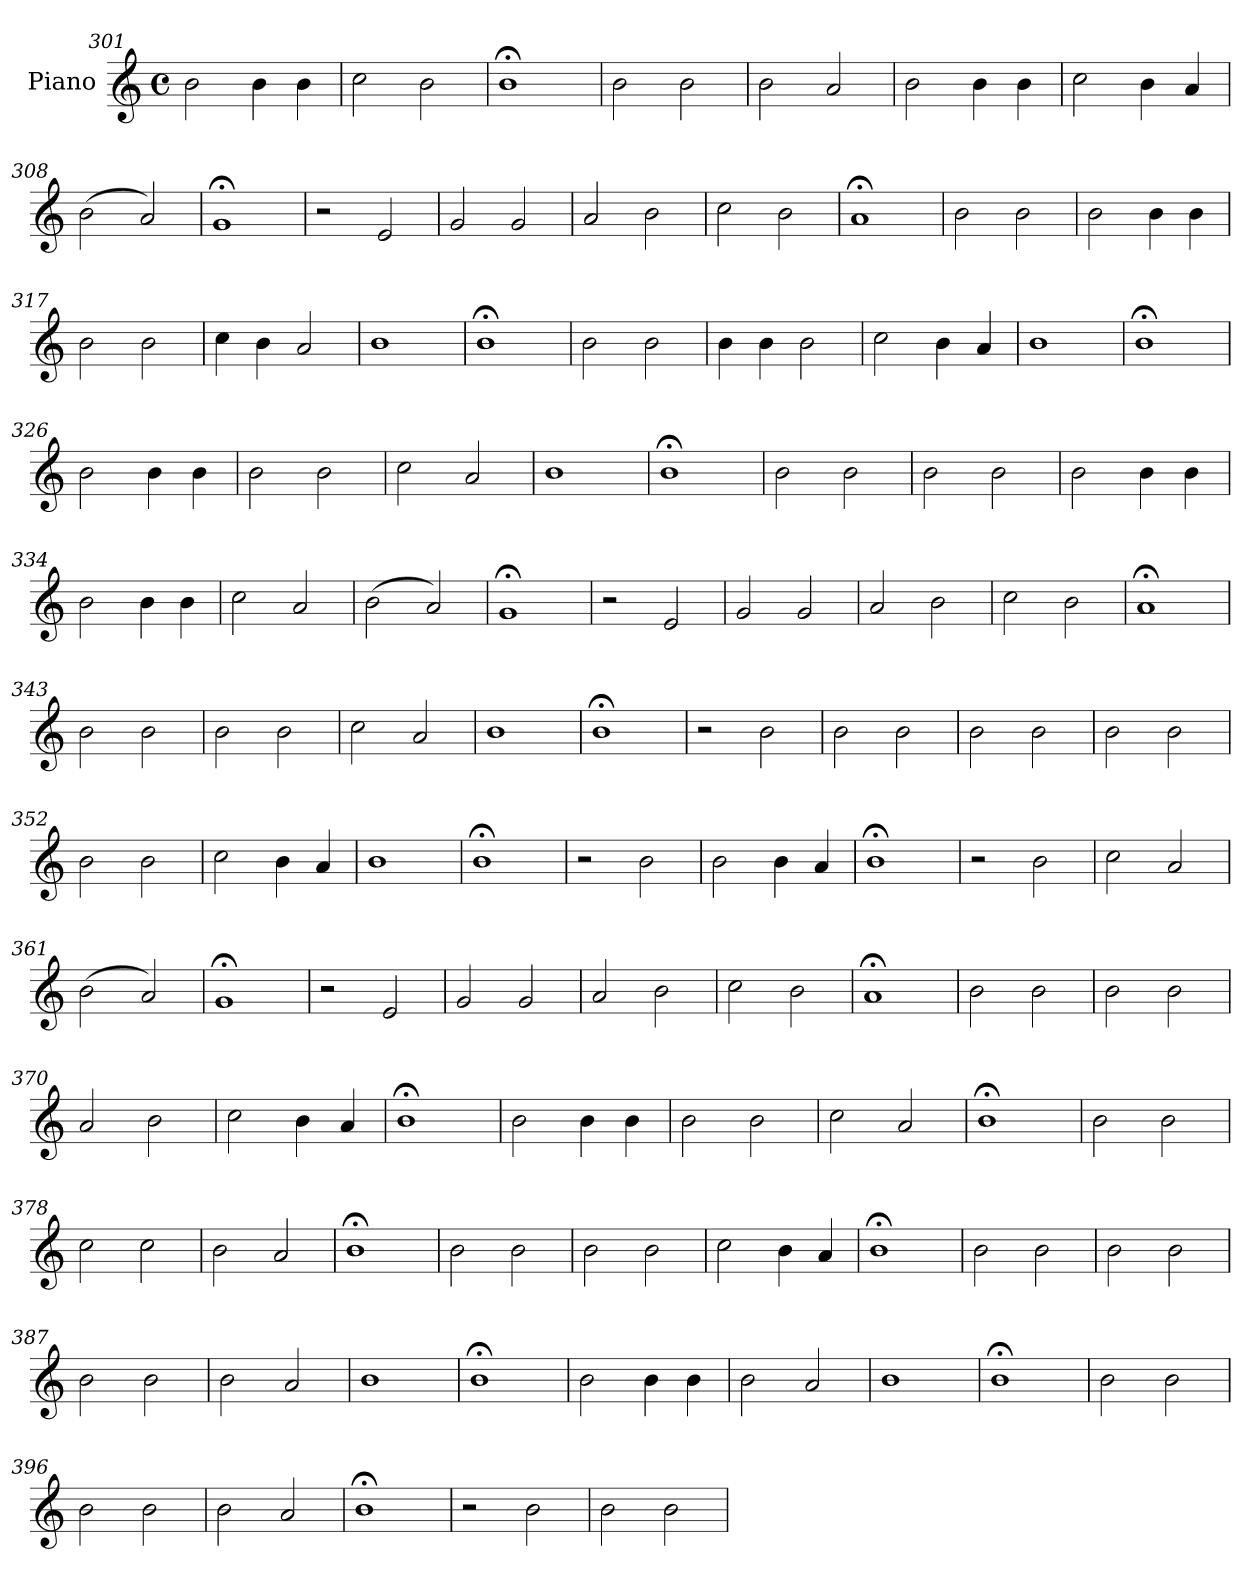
**kern
*part1
*staff1
*I"Piano
*I'Pno.
*clefG2
*k[]
*M4/4
*met(c)
=301
2b\
4b\
4b\
=302
2cc\
2b\
=303
1b;<
=304
2b\
2b\
=305
2b\
2a/
=306
2b\
4b\
4b\
=307
2cc\
4b\
4a/
=308
(2b\
2a/)
=309
1g;<
=310
2r
2e/
!!LO:LB:g=z
=311
2g/
2g/
=312
2a/
2b\
=313
2cc\
2b\
=314
1a;<
=315
2b\
2b\
=316
2b\
4b\
4b\
=317
2b\
2b\
=318
4cc\
4b\
2a/
=319
1b
=320
1b;<
=321
2b\
2b\
=322
4b\
4b\
2b\
!!LO:LB:g=z
=323
2cc\
4b\
4a/
=324
1b
=325
1b;<
=326
2b\
4b\
4b\
=327
2b\
2b\
=328
2cc\
2a/
=329
1b
=330
1b;<
=331
2b\
2b\
=332
2b\
2b\
=333
2b\
4b\
4b\
=334
2b\
4b\
4b\
!!LO:LB:g=z
=335
2cc\
2a/
=336
(2b\
2a/)
=337
1g;<
=338
2r
2e/
=339
2g/
2g/
=340
2a/
2b\
=341
2cc\
2b\
=342
1a;<
=343
2b\
2b\
=344
2b\
2b\
=345
2cc\
2a/
=346
1b
=347
1b;<
=348
2r
2b\
!!LO:LB:g=z
=349
2b\
2b\
=350
2b\
2b\
=351
2b\
2b\
=352
2b\
2b\
=353
2cc\
4b\
4a/
=354
1b
=355
1b;<
=356
2r
2b\
=357
2b\
4b\
4a/
=358
1b;<
=359
2r
2b\
=360
2cc\
2a/
!!LO:LB:g=z
=361
(2b\
2a/)
=362
1g;<
=363
2r
2e/
=364
2g/
2g/
=365
2a/
2b\
=366
2cc\
2b\
=367
1a;<
=368
2b\
2b\
=369
2b\
2b\
=370
2a/
2b\
=371
2cc\
4b\
4a/
=372
1b;<
!!LO:LB:g=z
=373
2b\
4b\
4b\
=374
2b\
2b\
=375
2cc\
2a/
=376
1b;<
=377
2b\
2b\
=378
2cc\
2cc\
=379
2b\
2a/
=380
1b;<
=381
2b\
2b\
=382
2b\
2b\
=383
2cc\
4b\
4a/
=384
1b;<
!!LO:LB:g=z
=385
2b\
2b\
=386
2b\
2b\
=387
2b\
2b\
=388
2b\
2a/
=389
1b
=390
1b;<
=391
2b\
4b\
4b\
=392
2b\
2a/
=393
1b
=394
1b;<
=395
2b\
2b\
=396
2b\
2b\
!!LO:LB:g=z
=397
2b\
2a/
=398
1b;<
=399
2r
2b\
=400
2b\
2b\
=
*-
